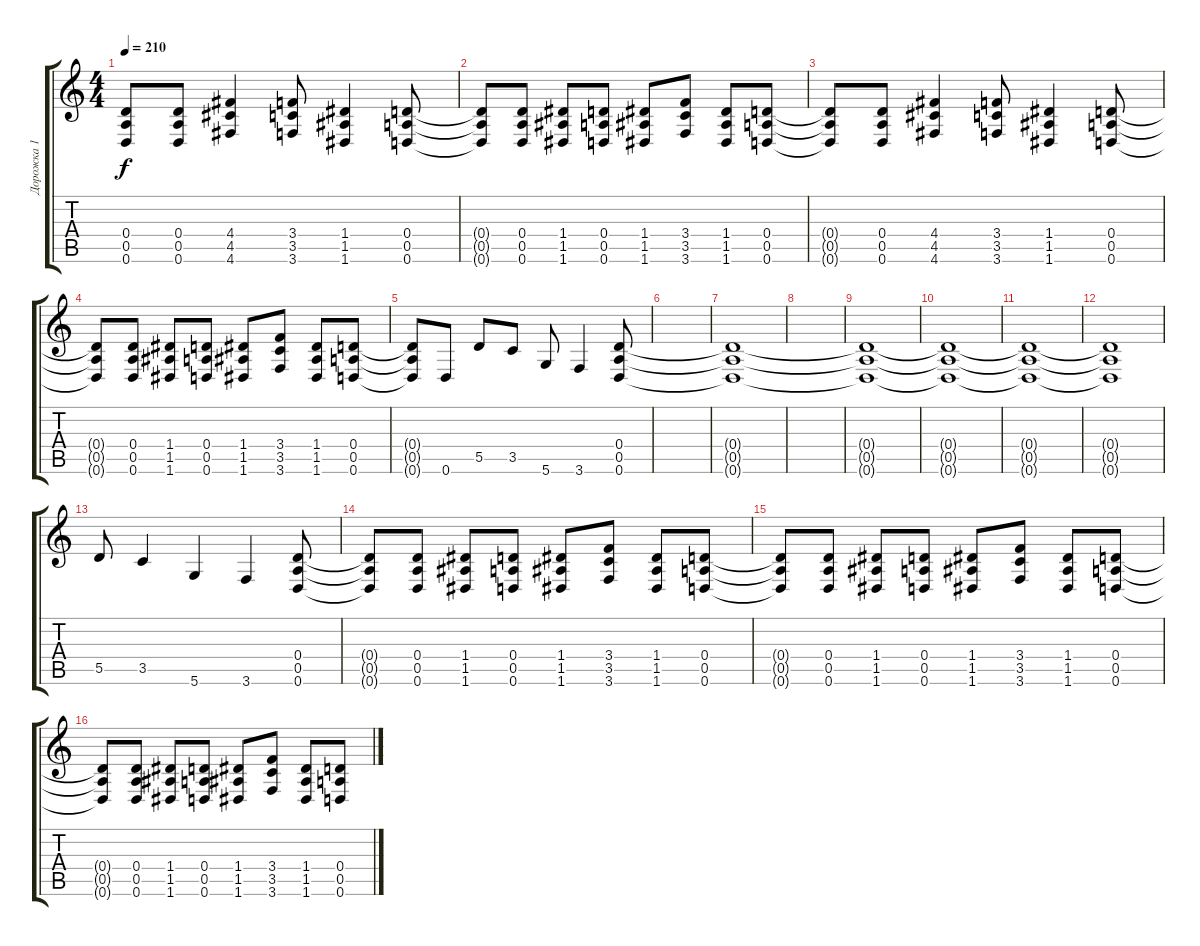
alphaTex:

\track ("Дорожка 1" "Дорожка 1") {instrument distortionguitar}
\staff {score tabs}
\tuning (E4 B3 G3 D3 A2 D2) {hide}
\ts (4 4)
\tempo 210
\clef g2
\ks c
(0.4{t} 0.5{t} 0.6{t}).8{dy f} (0.4 0.5 0.6).8 (4.4 4.5 4.6).4 (3.4 3.5 3.6).8 (1.4 1.5 1.6).4 (0.4 0.5 0.6).8 |
(0.4{t} 0.5{t} 0.6{t}).8 (0.4 0.5 0.6).8 (1.4 1.5 1.6).8 (0.4 0.5 0.6).8 (1.4 1.5 1.6).8 (3.4 3.5 3.6).8 (1.4 1.5 1.6).8 (0.4 0.5 0.6).8 |
(0.4{t} 0.5{t} 0.6{t}).8 (0.4 0.5 0.6).8 (4.4 4.5 4.6).4 (3.4 3.5 3.6).8 (1.4 1.5 1.6).4 (0.4 0.5 0.6).8 |
(0.4{t} 0.5{t} 0.6{t}).8 (0.4 0.5 0.6).8 (1.4 1.5 1.6).8 (0.4 0.5 0.6).8 (1.4 1.5 1.6).8 (3.4 3.5 3.6).8 (1.4 1.5 1.6).8 (0.4 0.5 0.6).8 |
(0.4{t} 0.5{t} 0.6{t}).8 0.6.8 5.5.8 3.5.8 5.6.8 3.6.4 (0.4 0.5 0.6).8 |
|
(0.4{t} 0.5{t} 0.6{t}).1 |
|
(0.4{t} 0.5{t} 0.6{t}).1 |
(0.4{t} 0.5{t} 0.6{t}).1 |
(0.4{t} 0.5{t} 0.6{t}).1 |
(0.4{t} 0.5{t} 0.6{t}).1 |
5.5.8 3.5.4 5.6.4 3.6.4 (0.4 0.5 0.6).8 |
(0.4{t} 0.5{t} 0.6{t}).8 (0.4 0.5 0.6).8 (1.4 1.5 1.6).8 (0.4 0.5 0.6).8 (1.4 1.5 1.6).8 (3.4 3.5 3.6).8 (1.4 1.5 1.6).8 (0.4 0.5 0.6).8 |
(0.4{t} 0.5{t} 0.6{t}).8 (0.4 0.5 0.6).8 (1.4 1.5 1.6).8 (0.4 0.5 0.6).8 (1.4 1.5 1.6).8 (3.4 3.5 3.6).8 (1.4 1.5 1.6).8 (0.4 0.5 0.6).8 |
(0.4{t} 0.5{t} 0.6{t}).8 (0.4 0.5 0.6).8 (1.4 1.5 1.6).8 (0.4 0.5 0.6).8 (1.4 1.5 1.6).8 (3.4 3.5 3.6).8 (1.4 1.5 1.6).8 (0.4 0.5 0.6).8
